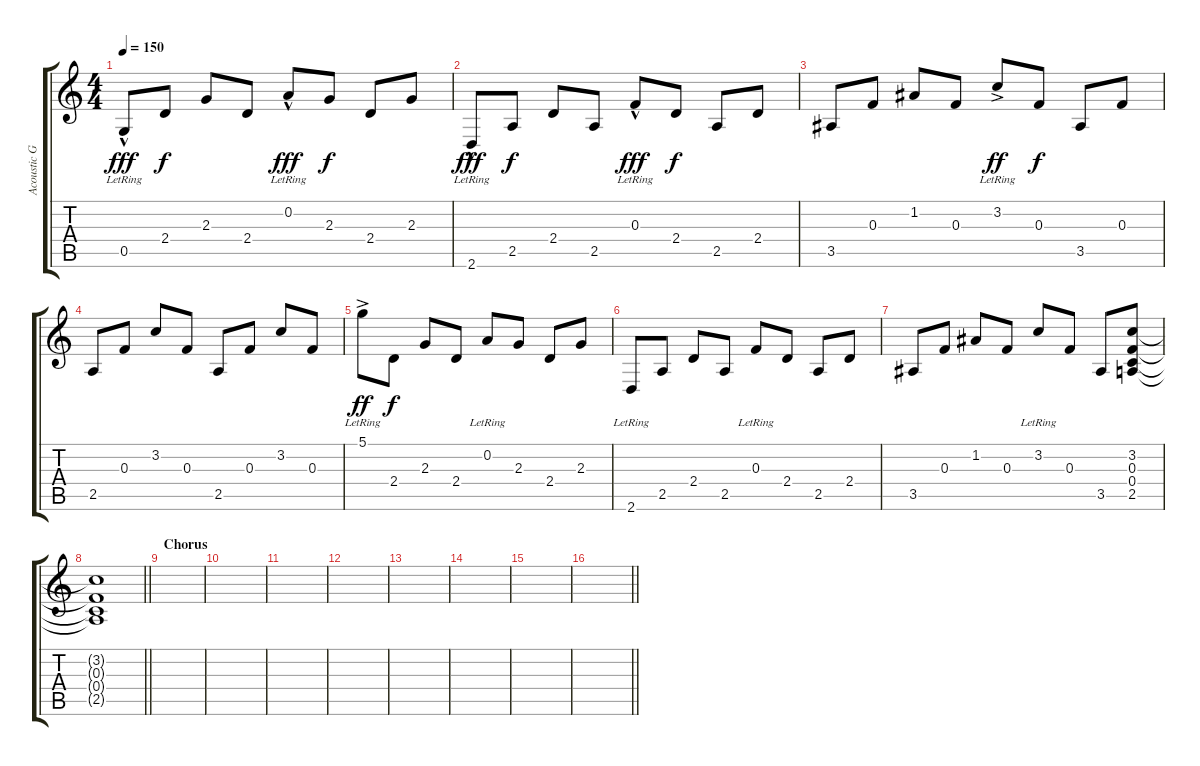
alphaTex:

\track ("Acoustic Guitar" "Acoustic G") {instrument acousticguitarsteel}
\staff {score tabs}
\tuning (D4 A3 F3 C3 G2 C2) {hide}
\ts (4 4)
\tempo 150
\clef g2
\ks c
0.5{hac lr}.8{dy fff} 2.4.8{dy f} 2.3.8 2.4.8 0.2{hac lr}.8{dy fff} 2.3.8{dy f} 2.4.8 2.3.8 |
2.6{hac lr}.8{dy fff} 2.5.8{dy f} 2.4.8 2.5.8 0.3{hac lr}.8{dy fff} 2.4.8{dy f} 2.5.8 2.4.8 |
3.5.8 0.3.8 1.2.8 0.3.8 3.2{ac lr}.8{dy ff} 0.3.8{dy f} 3.5.8 0.3.8 |
2.5.8 0.3.8 3.2.8 0.3.8 2.5.8 0.3.8 3.2.8 0.3.8 |
5.1{ac lr}.8{dy ff} 2.4.8{dy f} 2.3.8 2.4.8 0.2{lr}.8 2.3.8 2.4.8 2.3.8 |
2.6{lr}.8 2.5.8 2.4.8 2.5.8 0.3{lr}.8 2.4.8 2.5.8 2.4.8 |
3.5.8 0.3.8 1.2.8 0.3.8 3.2{lr}.8 0.3.8 3.5.8 (3.2 0.3 0.4 2.5).8 |
\barLineRight lightlight
(3.2{t} 0.3{t} 0.4{t} 2.5{t}).1 |
\section ("" "Chorus")
|
|
|
|
|
|
|
\barLineRight lightlight
